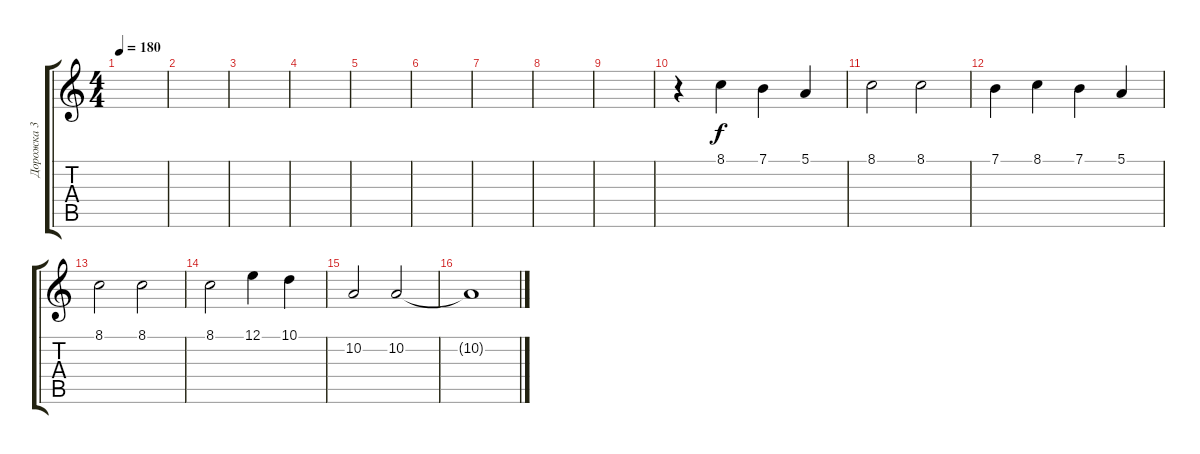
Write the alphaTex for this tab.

\track ("Дорожка 3" "Дорожка 3") {instrument lead6voice}
\staff {score tabs}
\tuning (E4 B3 G3 D3 A2 E2) {hide}
\ts (4 4)
\tempo 180
\clef g2
\ks c
|
|
|
|
|
|
|
|
|
r.4 8.1.4 7.1.4 5.1.4 |
8.1.2 8.1.2 |
7.1.4 8.1.4 7.1.4 5.1.4 |
8.1.2 8.1.2 |
8.1.2 12.1.4 10.1.4 |
10.2.2 10.2.2 |
10.2{t}.1
